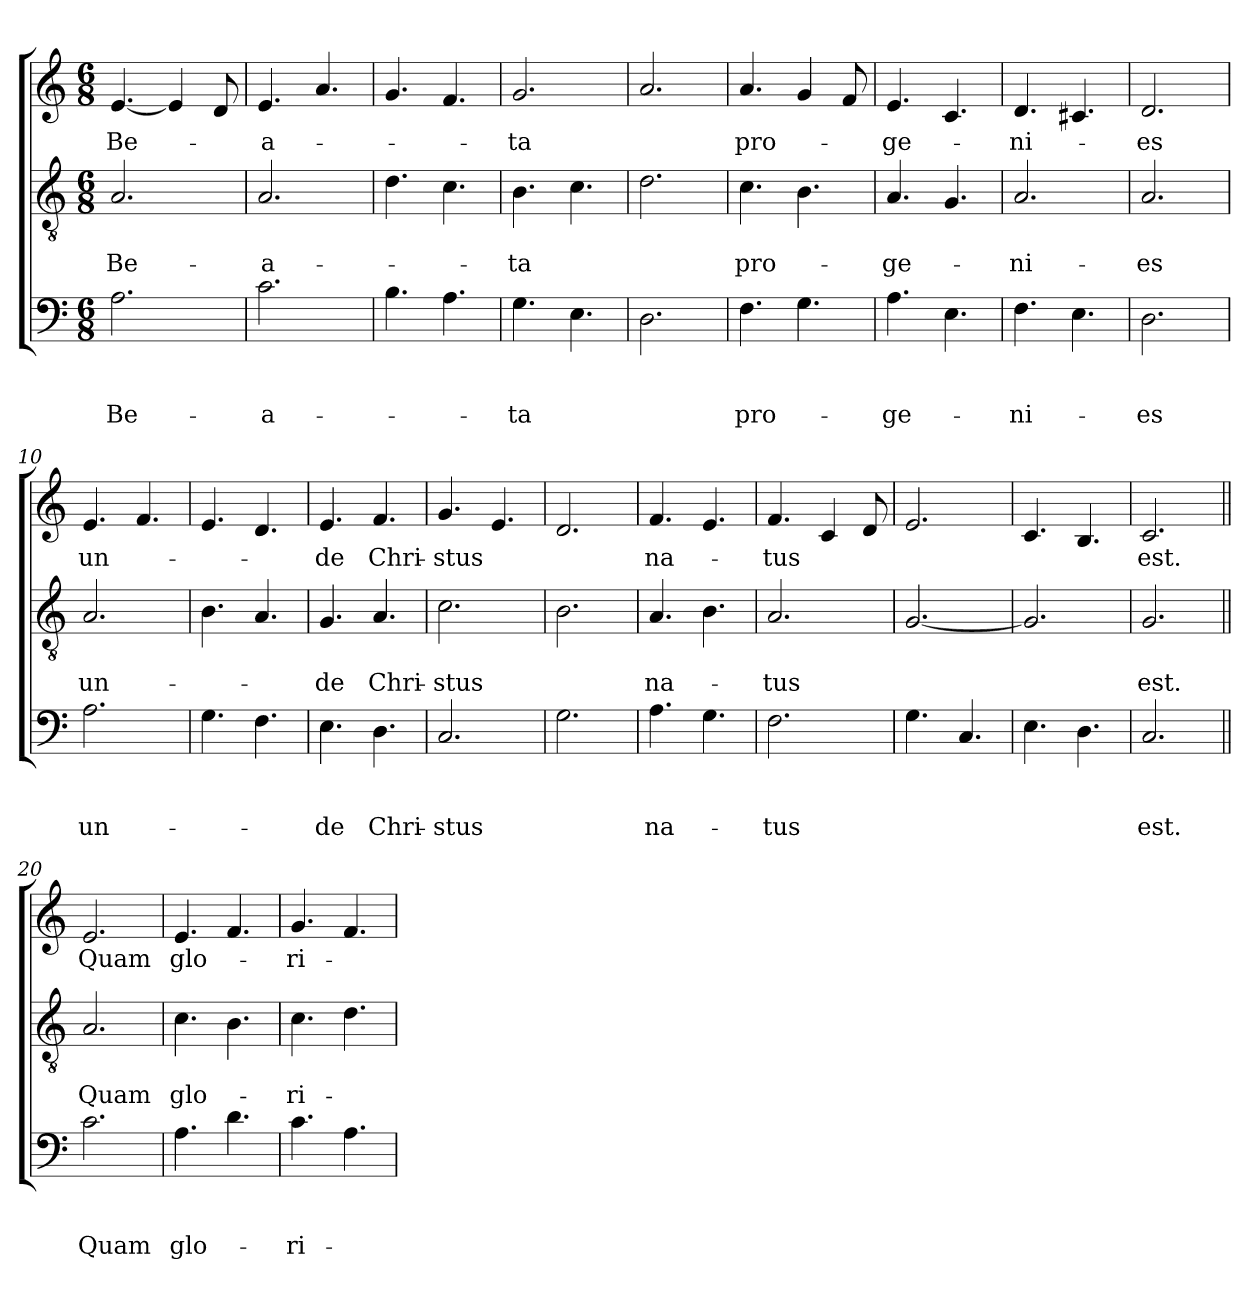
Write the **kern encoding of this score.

**kern	**text	**text	**text	**kern	**text	**text	**kern	**text
*part3	*part3	*part3	*part3	*part2	*part2	*part2	*part1	*part1
*staff3	*staff3	*staff3	*staff3	*staff2	*staff2	*staff2	*staff1	*staff1
*clefF4	*	*	*	*clefGv2	*	*	*clefG2	*
*k[]	*	*	*	*k[]	*	*	*k[]	*
*C:	*	*	*	*C:	*	*	*C:	*
*M6/8	*	*	*	*M6/8	*	*	*M6/8	*
=1	=1	=1	=1	=1	=1	=1	=1	=1
!	!	!	!LO:LY:b	!	!	!LO:LY:b	!	!LO:LY:b
2.A\	.	.	Be-	2.A/	.	Be-	[4.e/	Be-
.	.	.	.	.	.	.	4e/]	.
.	.	.	.	.	.	.	8d/	.
=2	=2	=2	=2	=2	=2	=2	=2	=2
!	!	!	!LO:LY:b	!	!	!LO:LY:b	!	!LO:LY:b
2.c\	.	.	-a-	2.A/	.	-a-	4.e/	-a-
.	.	.	.	.	.	.	4.a/	.
=3	=3	=3	=3	=3	=3	=3	=3	=3
4.B\	.	.	.	4.d\	.	.	4.g/	.
4.A\	.	.	.	4.c\	.	.	4.f/	.
=4	=4	=4	=4	=4	=4	=4	=4	=4
!	!	!	!LO:LY:b	!	!	!LO:LY:b	!	!LO:LY:b
4.G\	.	.	-ta	4.B\	.	-ta	2.g/	-ta
4.E\	.	.	.	4.c\	.	.	.	.
=5	=5	=5	=5	=5	=5	=5	=5	=5
2.D\	.	.	.	2.d\	.	.	2.a/	.
=6	=6	=6	=6	=6	=6	=6	=6	=6
!	!	!	!LO:LY:b	!	!	!LO:LY:b	!	!LO:LY:b
4.F\	.	.	pro-	4.c\	.	pro-	4.a/	pro-
4.G\	.	.	.	4.B\	.	.	4g/	.
.	.	.	.	.	.	.	8f/	.
=7	=7	=7	=7	=7	=7	=7	=7	=7
!	!	!	!LO:LY:b	!	!	!LO:LY:b	!	!LO:LY:b
4.A\	.	.	-ge-	4.A/	.	-ge-	4.e/	-ge-
4.E\	.	.	.	4.G/	.	.	4.c/	.
=8	=8	=8	=8	=8	=8	=8	=8	=8
!	!	!	!LO:LY:b	!	!	!LO:LY:b	!	!LO:LY:b
4.F\	.	.	-ni-	2.A/	.	-ni-	4.d/	-ni-
4.E\	.	.	.	.	.	.	4.c#X/	.
=9	=9	=9	=9	=9	=9	=9	=9	=9
!	!	!	!LO:LY:b	!	!	!LO:LY:b	!	!LO:LY:b
2.D\	.	.	-es	2.A/	.	-es	2.d/	-es
!!LO:LB:g=z
=10	=10	=10	=10	=10	=10	=10	=10	=10
!	!	!	!LO:LY:b	!	!	!LO:LY:b	!	!LO:LY:b
2.A\	.	.	un-	2.A/	.	un-	4.e/	un-
.	.	.	.	.	.	.	4.f/	.
=11	=11	=11	=11	=11	=11	=11	=11	=11
4.G\	.	.	.	4.B\	.	.	4.e/	.
4.F\	.	.	.	4.A/	.	.	4.d/	.
=12	=12	=12	=12	=12	=12	=12	=12	=12
!	!	!	!LO:LY:b	!	!	!LO:LY:b	!	!LO:LY:b
4.E\	.	.	-de	4.G/	.	-de	4.e/	-de
!	!	!	!LO:LY:b	!	!	!LO:LY:b	!	!LO:LY:b
4.D\	.	.	Chri-	4.A/	.	Chri-	4.f/	Chri-
=13	=13	=13	=13	=13	=13	=13	=13	=13
!	!	!	!LO:LY:b	!	!	!LO:LY:b	!	!LO:LY:b
2.C/	.	.	-stus	2.c\	.	-stus	4.g/	-stus
.	.	.	.	.	.	.	4.e/	.
=14	=14	=14	=14	=14	=14	=14	=14	=14
2.G\	.	.	.	2.B\	.	.	2.d/	.
=15	=15	=15	=15	=15	=15	=15	=15	=15
!	!	!	!LO:LY:b	!	!	!LO:LY:b	!	!LO:LY:b
4.A\	.	.	na-	4.A/	.	na-	4.f/	na-
4.G\	.	.	.	4.B\	.	.	4.e/	.
=16	=16	=16	=16	=16	=16	=16	=16	=16
!	!	!	!LO:LY:b	!	!	!LO:LY:b	!	!LO:LY:b
2.F\	.	.	-tus	2.A/	.	-tus	4.f/	-tus
.	.	.	.	.	.	.	4c/	.
.	.	.	.	.	.	.	8d/	.
=17	=17	=17	=17	=17	=17	=17	=17	=17
4.G\	.	.	.	[2.G/	.	.	2.e/	.
4.C/	.	.	.	.	.	.	.	.
=18	=18	=18	=18	=18	=18	=18	=18	=18
4.E\	.	.	.	2.G/]	.	.	4.c/	.
4.D\	.	.	.	.	.	.	4.B/	.
=19	=19	=19	=19	=19	=19	=19	=19	=19
!	!	!	!LO:LY:b	!	!	!LO:LY:b	!	!LO:LY:b
2.C/	.	.	est.	2.G/	.	est.	2.c/	est.
!!LO:LB:g=z
=20||	=20||	=20||	=20||	=20||	=20||	=20||	=20||	=20||
!	!	!	!LO:LY:b	!	!	!LO:LY:b	!	!LO:LY:b
2.c\	.	.	Quam	2.A/	.	Quam	2.e/	Quam
=21	=21	=21	=21	=21	=21	=21	=21	=21
!	!	!	!LO:LY:b	!	!	!LO:LY:b	!	!LO:LY:b
4.A\	.	.	glo-	4.c\	.	glo-	4.e/	glo-
4.d\	.	.	.	4.B\	.	.	4.f/	.
=22	=22	=22	=22	=22	=22	=22	=22	=22
!	!	!	!LO:LY:b	!	!	!LO:LY:b	!	!LO:LY:b
4.c\	.	.	-ri-	4.c\	.	-ri-	4.g/	-ri-
4.A\	.	.	.	4.d\	.	.	4.f/	.
=	=	=	=	=	=	=	=	=
*-	*-	*-	*-	*-	*-	*-	*-	*-
